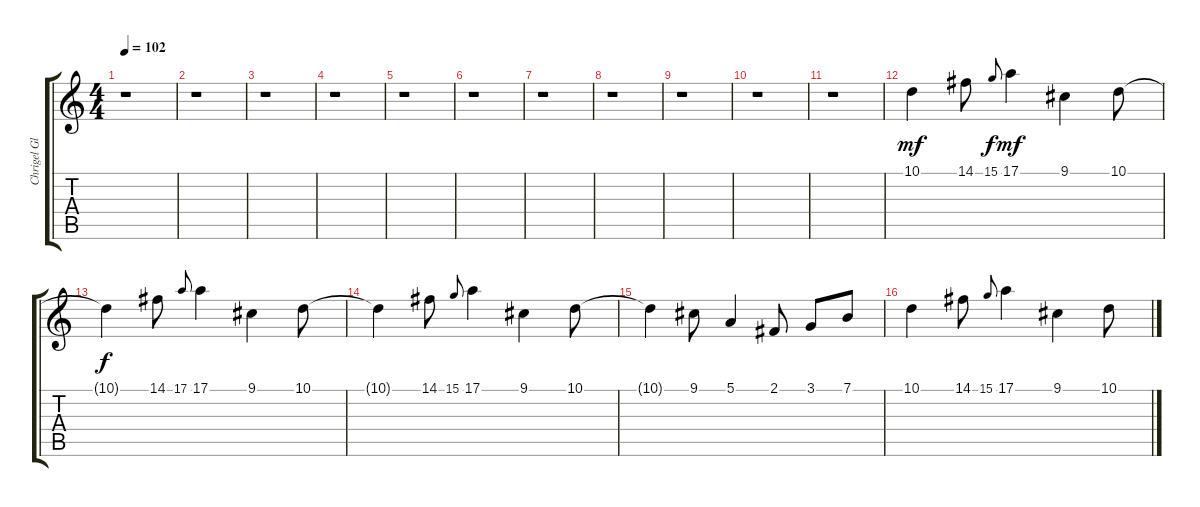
\track ("Chrigel Glanzmann or Sevan" "Chrigel Gl") {instrument bagpipe}
\staff {score tabs}
\tuning (E4 B3 G3 D3 A2 E2) {hide}
\ts (4 4)
\tempo 102
\clef g2
\ks c
r.1{dy f} |
r.1 |
r.1 |
r.1 |
r.1 |
r.1 |
r.1 |
r.1 |
r.1 |
r.1 |
r.1 |
10.1.4{dy mf} 14.1.8 15.1.8{gr onbeat dy f} 17.1.4{dy mf} 9.1.4 10.1.8 |
10.1{t}.4{dy f} 14.1.8 17.1.8{gr onbeat} 17.1.4 9.1.4 10.1.8 |
10.1{t}.4 14.1.8 15.1.8{gr onbeat} 17.1.4 9.1.4 10.1.8 |
10.1{t}.4 9.1.8 5.1.4 2.1.8 3.1.8 7.1.8 |
10.1.4 14.1.8 15.1.8{gr onbeat} 17.1.4 9.1.4 10.1.8
